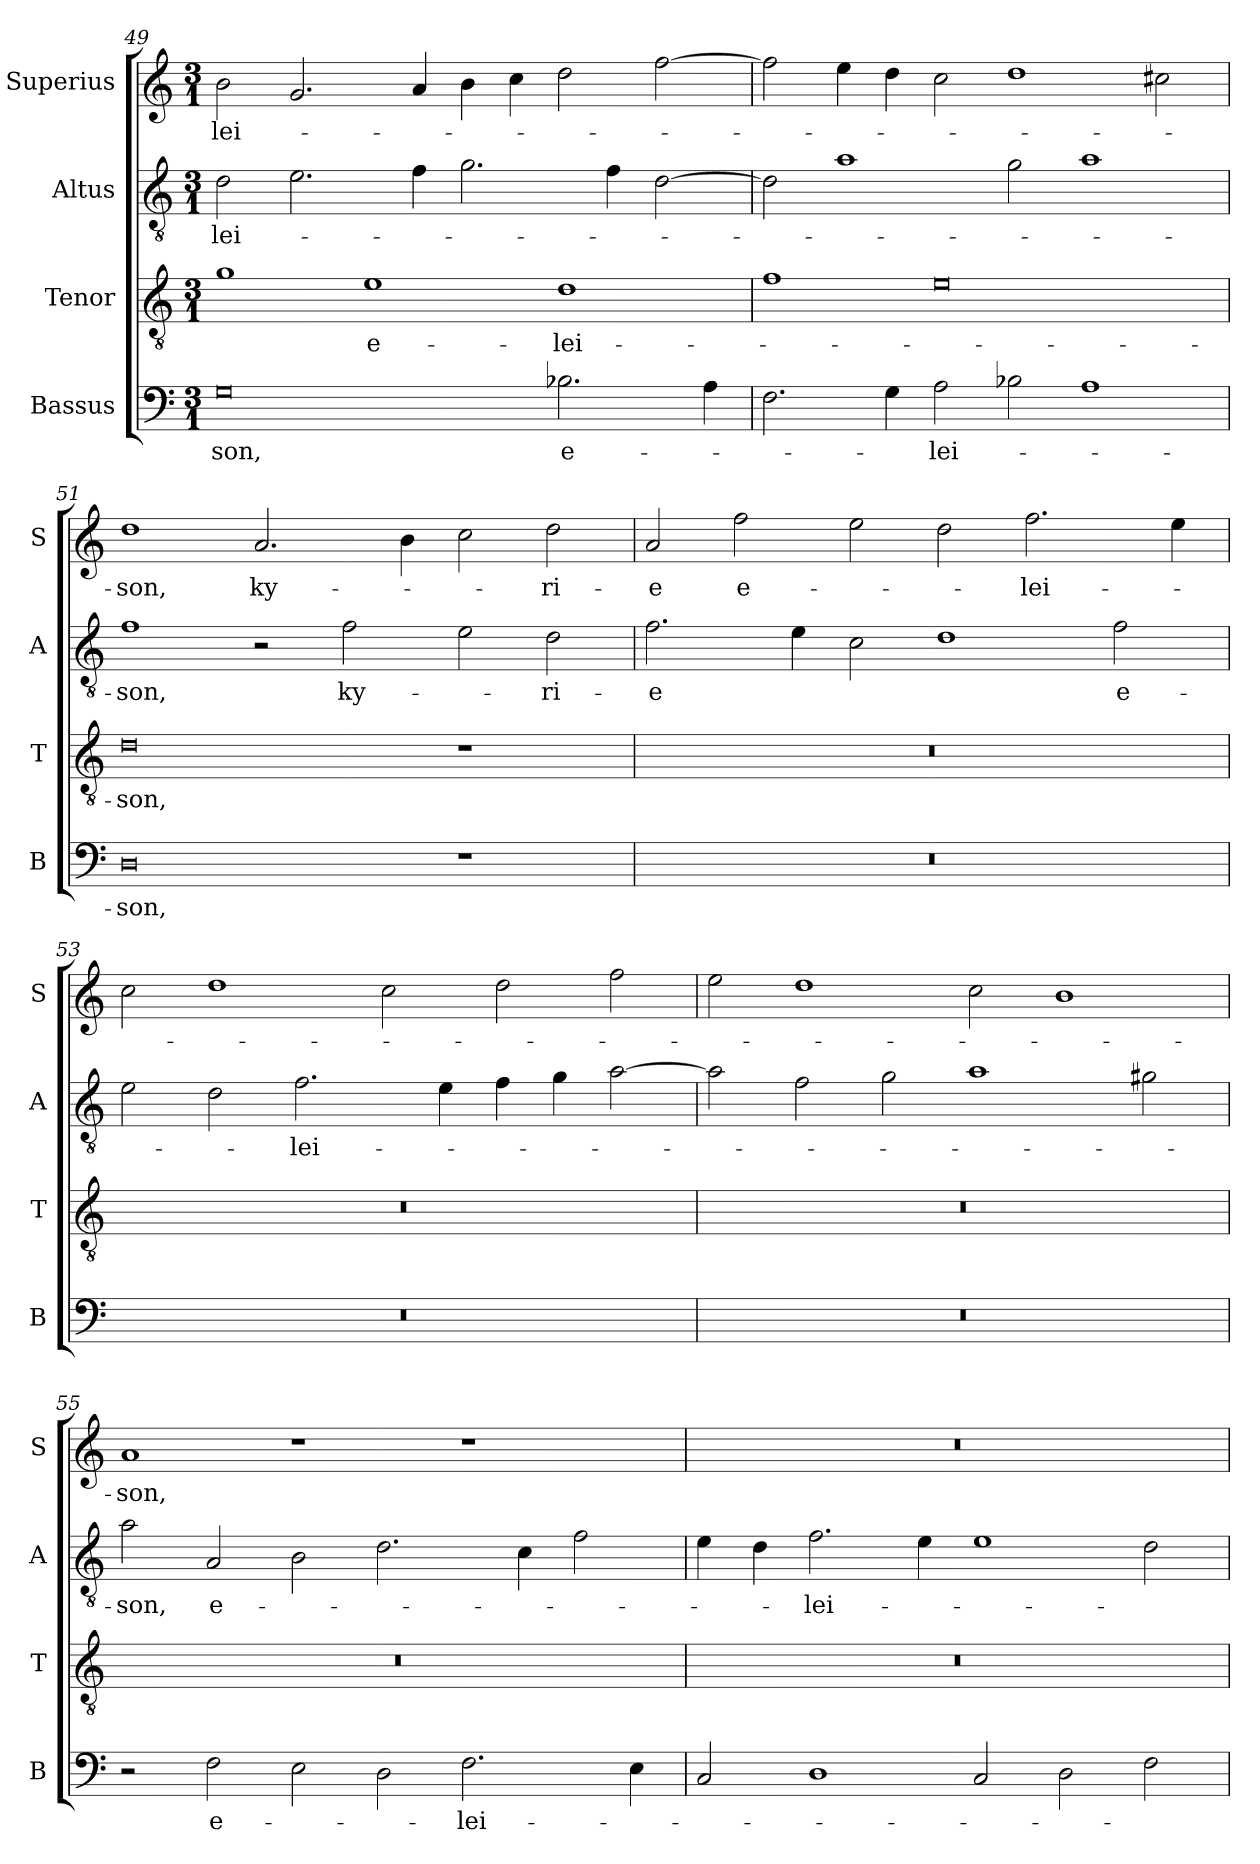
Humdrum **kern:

**kern	**text	**kern	**text	**kern	**text	**kern	**text
*part4	*part4	*part3	*part3	*part2	*part2	*part1	*part1
*staff4	*staff4	*staff3	*staff3	*staff2	*staff2	*staff1	*staff1
*I"Bassus	*	*I"Tenor	*	*I"Altus	*	*I"Superius	*
*I'B	*	*I'T	*	*I'A	*	*I'S	*
*clefF4	*	*clefGv2	*	*clefGv2	*	*clefG2	*
*k[]	*	*k[]	*	*k[]	*	*k[]	*
*M3/1	*	*M3/1	*	*M3/1	*	*M3/1	*
=49	=49	=49	=49	=49	=49	=49	=49
0G	-son,	1g	.	2d\	-lei-	2b\	-lei-
.	.	.	.	2.e\	.	2.g/	.
.	.	1e	e-	.	.	.	.
.	.	.	.	4f\	.	4a/	.
.	.	.	.	2.g\	.	4b\	.
.	.	.	.	.	.	4cc\	.
2.B-X\	e-	1d	-lei-	.	.	2dd\	.
.	.	.	.	4f\	.	.	.
.	.	.	.	[2d\	.	[2ff\	.
4A\	.	.	.	.	.	.	.
=50	=50	=50	=50	=50	=50	=50	=50
2.F\	.	1f	.	2d\]	.	2ff\]	.
.	.	.	.	1a	.	4ee\	.
4G\	.	.	.	.	.	4dd\	.
2A\	-lei-	0e	.	.	.	2cc\	.
2B-X\	.	.	.	2g\	.	1dd	.
1A	.	.	.	1a	.	.	.
.	.	.	.	.	.	2cc#X\	.
=51	=51	=51	=51	=51	=51	=51	=51
0D	-son,	0d	-son,	1f	-son,	1dd	-son,
.	.	.	.	2r	.	2.a/	ky-
.	.	.	.	2f\	ky-	.	.
.	.	.	.	.	.	4b\	.
1r	.	1r	.	2e\	.	2cc\	.
.	.	.	.	2d\	-ri-	2dd\	-ri-
=52	=52	=52	=52	=52	=52	=52	=52
0.r	.	0.r	.	2.f\	-e	2a/	-e
.	.	.	.	.	.	2ff\	e-
.	.	.	.	4e\	.	.	.
.	.	.	.	2c\	.	2ee\	.
.	.	.	.	1d	.	2dd\	.
.	.	.	.	.	.	2.ff\	-lei-
.	.	.	.	2f\	e-	.	.
.	.	.	.	.	.	4ee\	.
=53	=53	=53	=53	=53	=53	=53	=53
0.r	.	0.r	.	2e\	.	2cc\	.
.	.	.	.	2d\	.	1dd	.
.	.	.	.	2.f\	-lei-	.	.
.	.	.	.	.	.	2cc\	.
.	.	.	.	4e\	.	.	.
.	.	.	.	4f\	.	2dd\	.
.	.	.	.	4g\	.	.	.
.	.	.	.	[2a\	.	2ff\	.
=54	=54	=54	=54	=54	=54	=54	=54
0.r	.	0.r	.	2a\]	.	2ee\	.
.	.	.	.	2f\	.	1dd	.
.	.	.	.	2g\	.	.	.
.	.	.	.	1a	.	2cc\	.
.	.	.	.	.	.	1b	.
.	.	.	.	2g#X\	.	.	.
=55	=55	=55	=55	=55	=55	=55	=55
2r	.	0.r	.	2a\	-son,	1a	-son,
2F\	e-	.	.	2A/	e-	.	.
2E\	.	.	.	2B\	.	1r	.
2D\	.	.	.	2.d\	.	.	.
2.F\	-lei-	.	.	.	.	1r	.
.	.	.	.	4c\	.	.	.
.	.	.	.	2f\	.	.	.
4E\	.	.	.	.	.	.	.
=56	=56	=56	=56	=56	=56	=56	=56
2C/	.	0.r	.	4e\	.	0.r	.
.	.	.	.	4d\	.	.	.
1D	.	.	.	2.f\	-lei-	.	.
.	.	.	.	4e\	.	.	.
2C/	.	.	.	1e	.	.	.
2D\	.	.	.	.	.	.	.
2F\	.	.	.	2d\	.	.	.
=	=	=	=	=	=	=	=
*-	*-	*-	*-	*-	*-	*-	*-
